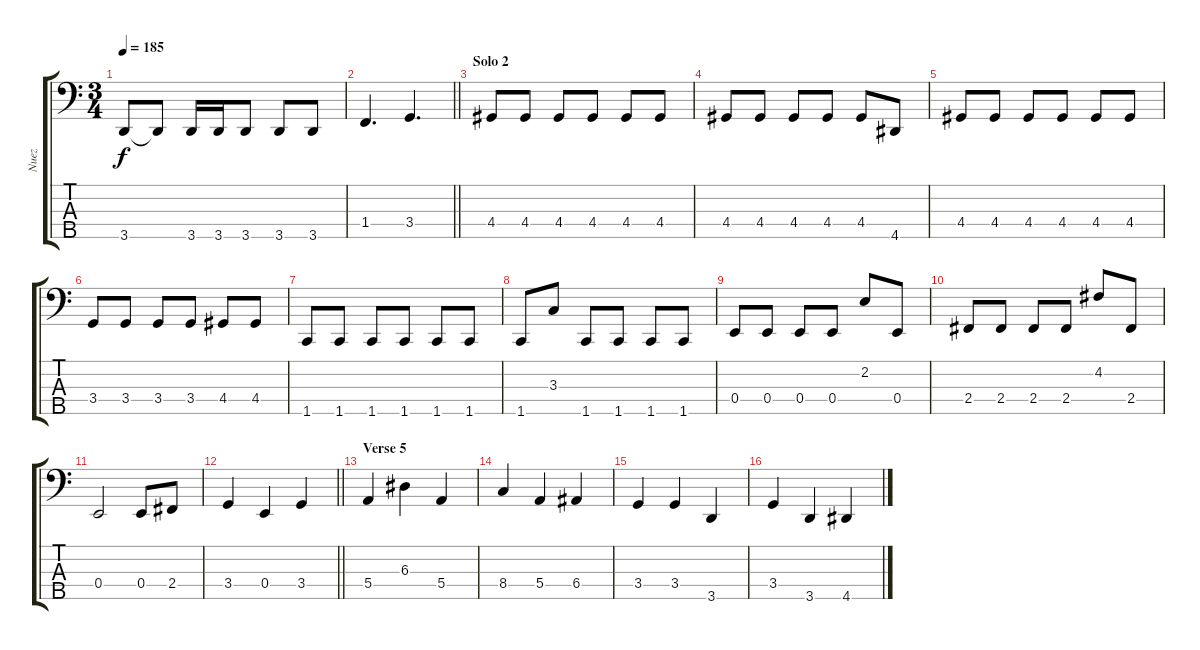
\track ("Nuez" "Nuez") {instrument slapbass2}
\staff {score tabs}
\tuning (G2 D2 A1 E1 B0) {hide}
\ts (3 4)
\tempo 185
\clef f4
\ks c
3.5.8{dy f} 3.5{t}.8 3.5.16 3.5.16 3.5.8 3.5.8 3.5.8 |
\barLineRight lightlight
1.4.4{d} 3.4.4{d} |
\section ("" "Solo 2")
4.4.8 4.4.8 4.4.8 4.4.8 4.4.8 4.4.8 |
4.4.8 4.4.8 4.4.8 4.4.8 4.4.8 4.5.8 |
4.4.8 4.4.8 4.4.8 4.4.8 4.4.8 4.4.8 |
3.4.8 3.4.8 3.4.8 3.4.8 4.4.8 4.4.8 |
1.5.8 1.5.8 1.5.8 1.5.8 1.5.8 1.5.8 |
1.5.8 3.3.8 1.5.8 1.5.8 1.5.8 1.5.8 |
0.4.8 0.4.8 0.4.8 0.4.8 2.2.8 0.4.8 |
2.4.8 2.4.8 2.4.8 2.4.8 4.2.8 2.4.8 |
0.4.2 0.4.8 2.4.8 |
\barLineRight lightlight
3.4.4 0.4.4 3.4.4 |
\section ("" "Verse 5")
5.4.4 6.3.4 5.4.4 |
8.4.4 5.4.4 6.4.4 |
3.4.4 3.4.4 3.5.4 |
3.4.4 3.5.4 4.5.4
